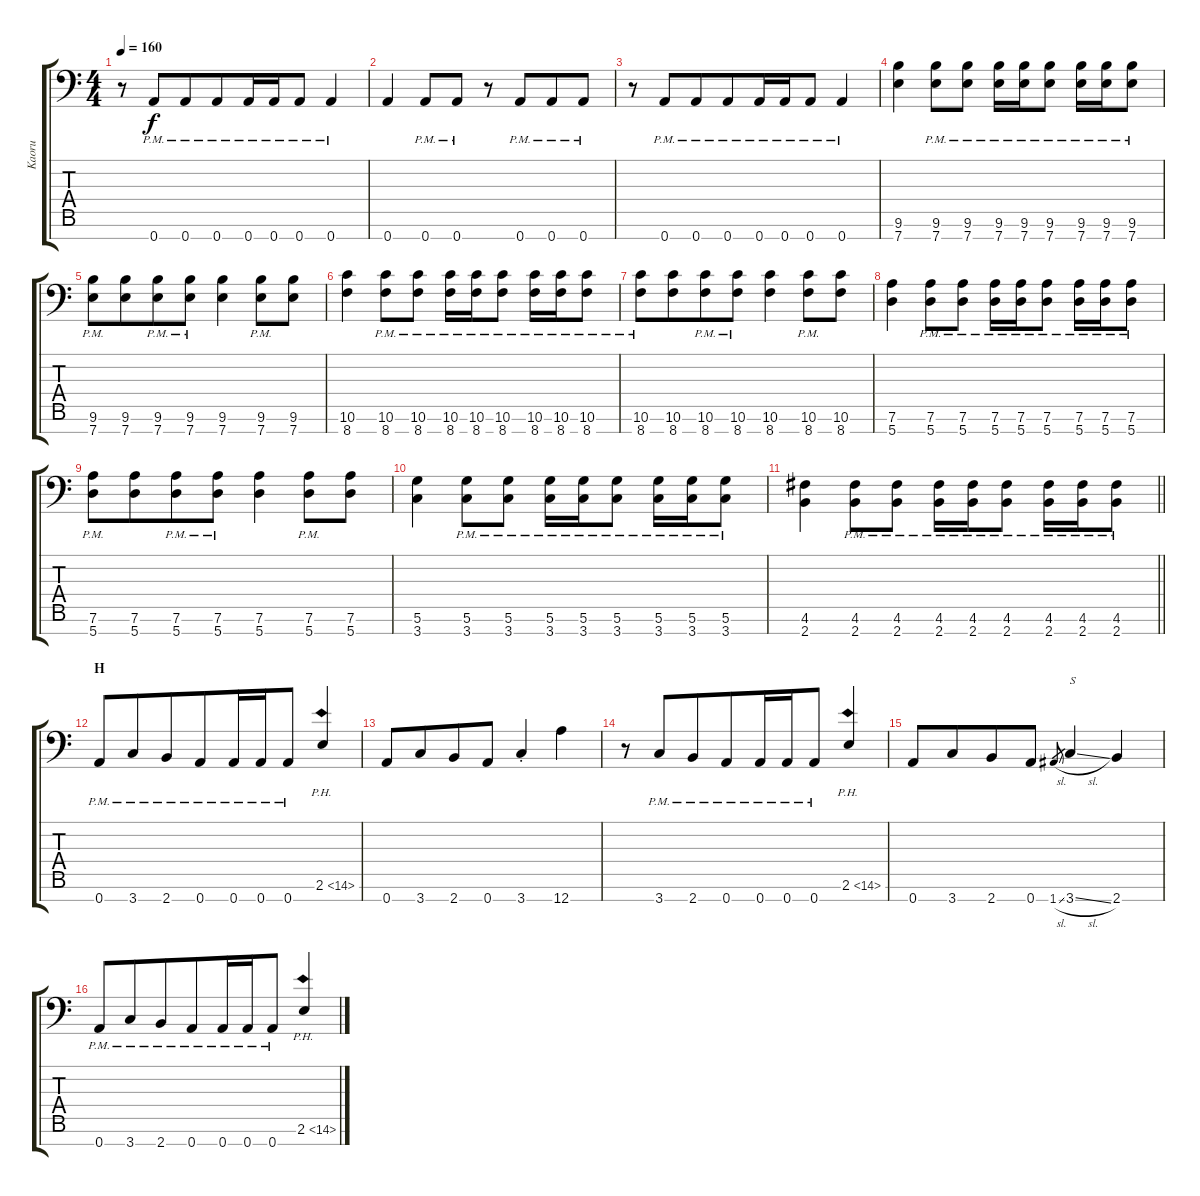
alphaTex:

\track ("Kaoru" "Kaoru") {instrument overdrivenguitar}
\staff {score tabs}
\tuning (E4 B3 G3 D3 A2 D2 A1) {hide}
\ts (4 4)
\tempo 160
\clef f4
\ks c
r.8{dy f} 0.7{pm}.8{beam merge} 0.7{pm}.8 0.7{pm}.8{beam merge} 0.7{pm}.16{beam merge} 0.7{pm}.16 0.7{pm}.8 0.7{pm}.4 |
0.7.4 0.7{pm}.8 0.7{pm}.8 r.8{beam merge} 0.7{pm}.8{beam merge} 0.7{pm}.8 0.7{pm}.8 |
r.8 0.7{pm}.8{beam merge} 0.7{pm}.8 0.7{pm}.8{beam merge} 0.7{pm}.16{beam merge} 0.7{pm}.16 0.7{pm}.8 0.7{pm}.4 |
(9.6 7.7).4 (9.6{pm} 7.7{pm}).8 (9.6{pm} 7.7{pm}).8 (9.6{pm} 7.7{pm}).16{beam merge} (9.6{pm} 7.7{pm}).16 (9.6{pm} 7.7{pm}).8 (9.6{pm} 7.7{pm}).16{beam merge} (9.6{pm} 7.7{pm}).16 (9.6{pm} 7.7{pm}).8 |
(9.6{pm} 7.7{pm}).8 (9.6 7.7).8{beam merge} (9.6{pm} 7.7{pm}).8 (9.6{pm} 7.7{pm}).8{beam merge} (9.6 7.7).4 (9.6{pm} 7.7{pm}).8 (9.6 7.7).8 |
(10.6 8.7).4 (10.6{pm} 8.7{pm}).8 (10.6{pm} 8.7{pm}).8 (10.6{pm} 8.7{pm}).16{beam merge} (10.6{pm} 8.7{pm}).16 (10.6{pm} 8.7{pm}).8 (10.6{pm} 8.7{pm}).16{beam merge} (10.6{pm} 8.7{pm}).16 (10.6{pm} 8.7{pm}).8 |
(10.6{pm} 8.7{pm}).8 (10.6 8.7).8{beam merge} (10.6{pm} 8.7{pm}).8 (10.6{pm} 8.7{pm}).8{beam merge} (10.6 8.7).4 (10.6{pm} 8.7{pm}).8 (10.6 8.7).8 |
(7.6 5.7).4 (7.6{pm} 5.7{pm}).8 (7.6{pm} 5.7{pm}).8 (7.6{pm} 5.7{pm}).16{beam merge} (7.6{pm} 5.7{pm}).16 (7.6{pm} 5.7{pm}).8 (7.6{pm} 5.7{pm}).16{beam merge} (7.6{pm} 5.7{pm}).16 (7.6{pm} 5.7{pm}).8 |
(7.6{pm} 5.7{pm}).8 (7.6 5.7).8{beam merge} (7.6{pm} 5.7{pm}).8 (7.6{pm} 5.7{pm}).8{beam merge} (7.6 5.7).4 (7.6{pm} 5.7{pm}).8 (7.6 5.7).8 |
(5.6 3.7).4 (5.6{pm} 3.7{pm}).8 (5.6{pm} 3.7{pm}).8 (5.6{pm} 3.7{pm}).16{beam merge} (5.6{pm} 3.7{pm}).16 (5.6{pm} 3.7{pm}).8 (5.6{pm} 3.7{pm}).16{beam merge} (5.6{pm} 3.7{pm}).16 (5.6{pm} 3.7{pm}).8 |
\barLineRight lightlight
(4.6 2.7).4 (4.6{pm} 2.7{pm}).8 (4.6{pm} 2.7{pm}).8 (4.6{pm} 2.7{pm}).16{beam merge} (4.6{pm} 2.7{pm}).16 (4.6{pm} 2.7{pm}).8 (4.6{pm} 2.7{pm}).16{beam merge} (4.6{pm} 2.7{pm}).16 (4.6{pm} 2.7{pm}).8 |
\section ("" "H")
0.7{pm}.8 3.7{pm}.8{beam merge} 2.7{pm}.8 0.7{pm}.8{beam merge} 0.7{pm}.16{beam merge} 0.7{pm}.16 0.7{pm}.8{beam merge} 2.6{ph 12}.4 |
0.7.8 3.7.8{beam merge} 2.7.8 0.7.8{beam merge} 3.7{st}.4 12.7.4 |
r.8 3.7{pm}.8{beam merge} 2.7{pm}.8 0.7{pm}.8{beam merge} 0.7{pm}.16{beam merge} 0.7{pm}.16 0.7{pm}.8{beam merge} 2.6{ph 12}.4 |
0.7.8 3.7.8{beam merge} 2.7.8 0.7.8 1.7{sl}.8{gr beam merge} 3.7{sl}.4{txt "S"} 2.7.4 |
0.7{pm}.8 3.7{pm}.8{beam merge} 2.7{pm}.8 0.7{pm}.8{beam merge} 0.7{pm}.16{beam merge} 0.7{pm}.16 0.7{pm}.8{beam merge} 2.6{ph 12}.4
